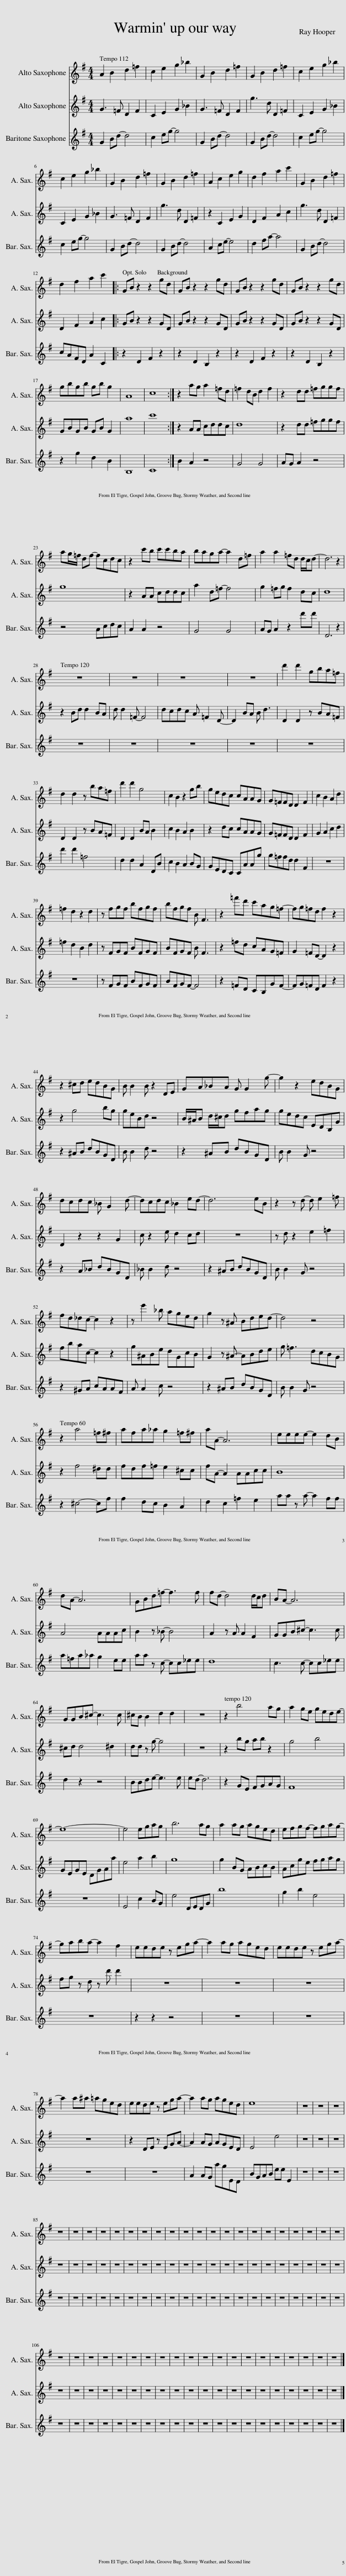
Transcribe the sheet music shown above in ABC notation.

X:1
%%score 1 2 3
L:1/8
M:4/4
I:linebreak $
K:none
V:1 treble transpose=-9
V:2 treble transpose=-9
V:3 treble transpose=-21
V:1
[K:G] A2 B2 d2 =f2 | c2 e2 g2 _b2 | G2 B2 d2 =f2 | G2 B2 d2 =f2 | c2 e2 g2 _b2 |$ %5
 c2 e2 g2 _b2 | G2 B2 d2 =f2 | G2 B2 d2 =f2 | A2 c2 e2 g2 | d2 f2 a2 c'2 | %10
 G2 B2 d2 =f2 |$ d2 f2 a2 c'2 |: GB z2 z2 gd | GB z2 z2 gd | GB z2 z2 gd | %15
 GB z2 z2 gd |$ gbgb gb g2 | A8 | c8 :| z2 ag a2 =fd | %20
 =f2 dB d2 f2 | z2 dd =fggf |$ ag/=f/ df- fcdc | z2 c'b c'c'ba | baga- a2 d=f | %25
 a2 a2 =fd d/c/d- | d6 z2 |$ z8 | z8 | z8 | %30
 z8 | d'2 d'2 gba=f |$ d2 d2 z ba=f | d'2 d'2 g4 | c2 B2 z2 gb | %35
 gedc cAAG | G=FFD D2 F2 | c2 B2 A2 d2 |$ =f2 d2 z2 d2 | z fgf bfgf | %40
 bfgf B F3 | z2 =f'd' c'ag=f- | fg=fd f2 z2 |$ z2 ^cd edBG | B B2 B z2 DE | %45
 GA_BA G G2 g- | g2 z2 edBG |$ dcdc _B G2 d- | dcdc _B2 ed- | d6 eB | %50
 z2 z d- d e2 =f |$ fd_dc- c2 z2 | z e'2 _b aged | g2 z ^A Bded- | d4 z4 |$ %55
 z2 a4 =f^f | afa_a g2 =f^f | aA- A6 | eeee- e2 dB |$ dA- A6 | %60
 GBd=f- f3 f | fd- d4 d/c/d | BA- A6 |$ GGB^c- c3 c | ^cB B2 d2 d2 | %65
 z8 | z2 b4 ag | a2 ge gede- |$ e8- | e4 egag | %70
 b6 ag | a2 ag aged | efgf- fgag- |$ gaba- a2 f2 | eede z ega- | %75
 a2 ag aged | eede z ega- |$ a2 a^a =aged | eede z ega- | a2 ag aged | %80
 e8 | z8 | z8 | z8 |$ z8 | %85
 z8 | z8 | z8 | z8 | z8 | %90
 z8 | z8 | z8 | z8 | z8 | %95
 z8 | z8 | z8 | z8 | z8 | %100
 z8 | z8 | z8 | z8 | z8 |$ %105
 z8 | z8 | z8 | z8 | z8 | %110
 z8 | z8 | z8 | z8 | z8 | %115
 z8 | z8 | z8 | z8 | z8 | %120
 z8 | z8 | z8 | z8 | z8 |] %125
V:2
[K:G] G3 =F D2 F2 | C2 E2 G2 _B2 | G3 =F D2 F2 | g3 d D2 =F2 | C2 E2 G2 _B2 |$ %5
 C2 E2 G2 _B2 | G3 =F D2 F2 | g3 d D2 =F2 | z2 C2 E2 G2 | D2 F2 A2 c2 | %10
 g3 d D2 =F2 |$ D2 F2 A2 c2 |: GB z2 z2 GD | GB z2 z2 GD | GB z2 z2 GD | %15
 GB z2 z2 GD |$ GBGB GB G2 | a8 | c'8 :| z2 AA cddc | %20
 d8 | z2 dd =fggf |$ g8 | z2 AA cddc | a2 d=f- f4 | %25
 g2 =fg f2 dc | d8 |$ z2 Bd d2 BA | d d2 =F- F4 | dcdc A =F2 D- | %30
 D2 BA B d3 | D2 D2 z BA=F |$ D2 D2 z BA=F | D2 D2 BA B2 | c2 B2 A2 B2 | %35
 z2 dc cAAG | G=FFD D2 F2 | G2 A2 c2 d2 |$ =f2 d2 B2 d2 | z FGF BFGF | %40
 BFGF B F3 | z2 =fd cAG=F | G2 =FD- D2 z2 |$ z2 g4 bg | geBd z4 | %45
 B/^A/B d/^c/d gfag | gedc EDB,G |$ D2 z2 z2 G2 | c z2 e d2 cd | z8 | %50
 z d z2 e2 =f2 |$ fbac- c2 z2 | g^ABe dGcB | G2 z ^A- ABde | g =f3 dcBG |$ %55
 z2 f4 ^dd | fdf=f e2 ^cc | fA- A2 AAcc | B8 |$ A4 AAAc | %60
 B2 z _B- B4 | A2 z A A2 F2 | GGB^c- c3 c |$ ^cd d4 ^d2 | dd z g- g4 | %65
 z8 | z2 bg ab z2 | g4 b4 |$ GEGE DGAa | e4 a2 b2 | %70
 g8 | g2 BG ABcB | Acge fgag |$ fg z d z d' d'2 | z8 | %75
 z8 | z8 |$ z8 | z2 DE z EGA- | A2 AG AGED | %80
 E4 e4 | z8 | z8 | z8 |$ z8 | %85
 z8 | z8 | z8 | z8 | z8 | %90
 z8 | z8 | z8 | z8 | z8 | %95
 z8 | z8 | z8 | z8 | z8 | %100
 z8 | z8 | z8 | z8 | z8 |$ %105
 z8 | z8 | z8 | z8 | z8 | %110
 z8 | z8 | z8 | z8 | z8 | %115
 z8 | z8 | z8 | z8 | z8 | %120
 z8 | z8 | z8 | z8 | z8 |] %125
V:3
[K:G] G2 Bd- d4 | c2 eg- g4 | G2 Bd- d4 | G2 Bd- d4 | c2 eg- g4 |$ %5
 c2 eg- g4 | G2 Bd- d4 | G2 Bd- d4 | A2 ce- e4 | d2 fa- a4 | %10
 G2 Bd- d4 |$ cAFD A2 C2 |: z2 D2 F2 z2 | z2 D2 B,2 z2 | z2 D2 F2 z2 | %15
 z2 D2 B,2 z2 |$ z2 g2 d2 B2 | B,8 | C8 :| B2 A2 z4 | %20
 G4 G4 | AG A2 z4 |$ z4 Acdc | A2 A2 z4 | G4 G4 | %25
 AG A2 z2 d'd' | D6 z2 |$ z8 | z8 | z8 | %30
 z8 | z8 |$ d'2 d'2 =f4 | d2 d2 A2 DB | c2 B2 A2 BG | %35
 GEDC CAAg | g=ffd d2 F2 | z8 |$ z8 | z FGF BFGF | %40
 BFGF- F4 | z2 =FD CB,GF- | FG=FD F2 z2 |$ z2 ^AB dBGD | B B2 d z4 | %45
 z2 ^AB dBGD | B B2 G z4 |$ z2 A_B dBGD | _B B2 d z4 | z2 ^AB dBGD | %50
 B B2 G z4 |$ z2 ^GA cAAF | A A2 c z4 | z2 ^AB dBGD | B B2 G z4 |$ %55
 z2 ^c4- cf | f2 dc B2 A2 | d2 c2 =f2 e2 | aa z a- a2 ff |$ a=fa_a g2 ee | %60
 aa z c- cc_ee | d8 | c3 c- cc_ee |$ d2 z2 z4 | BBde- e3 e | %65
 ed- d6 | z2 GE FGAG | F8 |$ z8 | E4 c2 BG | %70
 e4 DEDG | b8 | g2 b2 e4 |$ z8 | z2 z2 z4 | %75
 z8 | z8 |$ z8 | z8 | A2 AG agED | %80
 BGAB ee E2 | z8 | z8 | z8 |$ z8 | %85
 z8 | z8 | z8 | z8 | z8 | %90
 z8 | z8 | z8 | z8 | z8 | %95
 z8 | z8 | z8 | z8 | z8 | %100
 z8 | z8 | z8 | z8 | z8 |$ %105
 z8 | z8 | z8 | z8 | z8 | %110
 z8 | z8 | z8 | z8 | z8 | %115
 z8 | z8 | z8 | z8 | z8 | %120
 z8 | z8 | z8 | z8 | z8 |] %125
